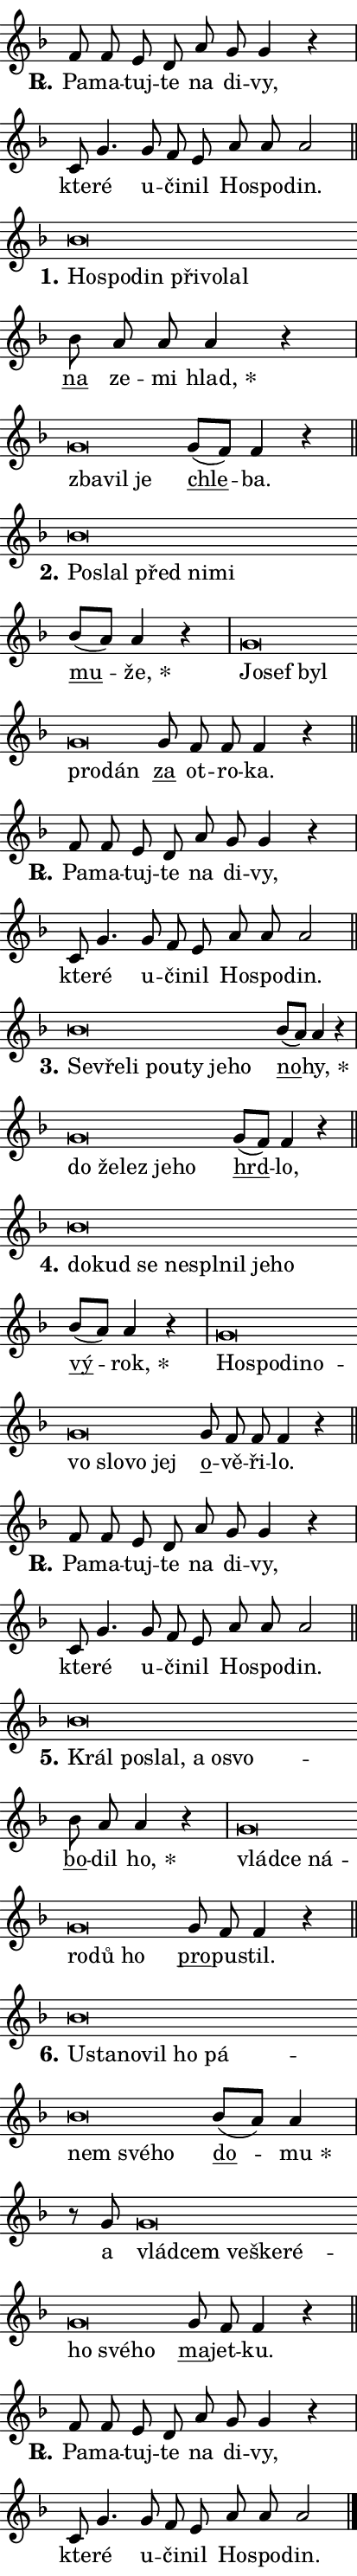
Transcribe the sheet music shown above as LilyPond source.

\version "2.22.1"
\header { tagline = "" }
\paper {
  indent = 0\cm
  top-margin = 0\cm
  right-margin = 0\cm
  bottom-margin = 0\cm
  left-margin = 0\cm
  paper-width = 7\cm
  page-breaking = #ly:one-page-breaking
  system-system-spacing.basic-distance = #11
  score-system-spacing.basic-distance = #11
  ragged-last = ##f
}


%% Author: Thomas Morley
%% https://lists.gnu.org/archive/html/lilypond-user/2020-05/msg00002.html
#(define (line-position grob)
"Returns position of @var[grob} in current system:
   @code{'start}, if at first time-step
   @code{'end}, if at last time-step
   @code{'middle} otherwise
"
  (let* ((col (ly:item-get-column grob))
         (ln (ly:grob-object col 'left-neighbor))
         (rn (ly:grob-object col 'right-neighbor))
         (col-to-check-left (if (ly:grob? ln) ln col))
         (col-to-check-right (if (ly:grob? rn) rn col))
         (break-dir-left
           (and
             (ly:grob-property col-to-check-left 'non-musical #f)
             (ly:item-break-dir col-to-check-left)))
         (break-dir-right
           (and
             (ly:grob-property col-to-check-right 'non-musical #f)
             (ly:item-break-dir col-to-check-right))))
        (cond ((eqv? 1 break-dir-left) 'start)
              ((eqv? -1 break-dir-right) 'end)
              (else 'middle))))

#(define (tranparent-at-line-position vctor)
  (lambda (grob)
  "Relying on @code{line-position} select the relevant enry from @var{vctor}.
Used to determine transparency,"
    (case (line-position grob)
      ((end) (not (vector-ref vctor 0)))
      ((middle) (not (vector-ref vctor 1)))
      ((start) (not (vector-ref vctor 2))))))

noteHeadBreakVisibility =
#(define-music-function (break-visibility)(vector?)
"Makes @code{NoteHead}s transparent relying on @var{break-visibility}"
#{
  \override NoteHead.transparent =
    #(tranparent-at-line-position break-visibility)
#})

#(define delete-ledgers-for-transparent-note-heads
  (lambda (grob)
    "Reads whether a @code{NoteHead} is transparent.
If so this @code{NoteHead} is removed from @code{'note-heads} from
@var{grob}, which is supposed to be @code{LedgerLineSpanner}.
As a result ledgers are not printed for this @code{NoteHead}"
    (let* ((nhds-array (ly:grob-object grob 'note-heads))
           (nhds-list
             (if (ly:grob-array? nhds-array)
                 (ly:grob-array->list nhds-array)
                 '()))
           ;; Relies on the transparent-property being done before
           ;; Staff.LedgerLineSpanner.after-line-breaking is executed.
           ;; This is fragile ...
           (to-keep
             (remove
               (lambda (nhd)
                 (ly:grob-property nhd 'transparent #f))
               nhds-list)))
      ;; TODO find a better method to iterate over grob-arrays, similiar
      ;; to filter/remove etc for lists
      ;; For now rebuilt from scratch
      (set! (ly:grob-object grob 'note-heads)  '())
      (for-each
        (lambda (nhd)
          (ly:pointer-group-interface::add-grob grob 'note-heads nhd))
        to-keep))))

hideNotes = {
  \noteHeadBreakVisibility #begin-of-line-visible
}
unHideNotes = {
  \noteHeadBreakVisibility #all-visible
}

% work-around for resetting accidentals
% https://lilypond.org/doc/v2.23/Documentation/notation/displaying-rhythms#unmetered-music
cadenzaMeasure = {
  \cadenzaOff
  \partial 1024 s1024
  \cadenzaOn
}

#(define-markup-command (accent layout props text) (markup?)
  "Underline accented syllable"
  (interpret-markup layout props
    #{\markup \override #'(offset . 4.3) \underline { #text }#}))

responsum = \markup \concat {
  "R" \hspace #-1.05 \path #0.1 #'((moveto 0 0.07) (lineto 0.9 0.8)) \hspace #0.05 "."
}

\layout {
    \context {
        \Staff
        \remove "Time_signature_engraver"
        \override LedgerLineSpanner.after-line-breaking = #delete-ledgers-for-transparent-note-heads
    }
    \context {
        \Voice {
            \override NoteHead.output-attributes = #'((class . "notehead"))
            \override Hairpin.height = #0.55
        }
    }
    \context {
        \Lyrics {
            \override StanzaNumber.output-attributes = #'((class . "stanzanumber"))
            \override LyricSpace.minimum-distance = #0.9
            \override LyricText.font-name = #"TeX Gyre Schola"
            \override LyricText.font-size = 1
            \override StanzaNumber.font-name = #"TeX Gyre Schola Bold"
            \override StanzaNumber.font-size = 1
        }
    }
}

% magnetic-lyrics.ily
%
%   written by
%     Jean Abou Samra <jean@abou-samra.fr>
%     Werner Lemberg <wl@gnu.org>
%
%   adapted by
%     Jiri Hon <jiri.hon@gmail.com>
%
% Version 2022-Apr-15

% https://www.mail-archive.com/lilypond-user@gnu.org/msg149350.html

#(define (Left_hyphen_pointer_engraver context)
   "Collect syllable-hyphen-syllable occurrences in lyrics and store
them in properties.  This engraver only looks to the left.  For
example, if the lyrics input is @code{foo -- bar}, it does the
following.

@itemize @bullet
@item
Set the @code{text} property of the @code{LyricHyphen} grob between
@q{foo} and @q{bar} to @code{foo}.

@item
Set the @code{left-hyphen} property of the @code{LyricText} grob with
text @q{foo} to the @code{LyricHyphen} grob between @q{foo} and
@q{bar}.
@end itemize

Use this auxiliary engraver in combination with the
@code{lyric-@/text::@/apply-@/magnetic-@/offset!} hook."
   (let ((hyphen #f)
         (text #f))
     (make-engraver
      (acknowledgers
       ((lyric-syllable-interface engraver grob source-engraver)
        (set! text grob)))
      (end-acknowledgers
       ((lyric-hyphen-interface engraver grob source-engraver)
        ;(when (not (grob::has-interface grob 'lyric-space-interface))
          (set! hyphen grob)));)
      ((stop-translation-timestep engraver)
       (when (and text hyphen)
         (ly:grob-set-object! text 'left-hyphen hyphen))
       (set! text #f)
       (set! hyphen #f)))))

#(define (lyric-text::apply-magnetic-offset! grob)
   "If the space between two syllables is less than the value in
property @code{LyricText@/.details@/.squash-threshold}, move the right
syllable to the left so that it gets concatenated with the left
syllable.

Use this function as a hook for
@code{LyricText@/.after-@/line-@/breaking} if the
@code{Left_@/hyphen_@/pointer_@/engraver} is active."
   (let ((hyphen (ly:grob-object grob 'left-hyphen #f)))
     (when hyphen
       (let ((left-text (ly:spanner-bound hyphen LEFT)))
         (when (grob::has-interface left-text 'lyric-syllable-interface)
           (let* ((common (ly:grob-common-refpoint grob left-text X))
                  (this-x-ext (ly:grob-extent grob common X))
                  (left-x-ext
                   (begin
                     ;; Trigger magnetism for left-text.
                     (ly:grob-property left-text 'after-line-breaking)
                     (ly:grob-extent left-text common X)))
                  ;; `delta` is the gap width between two syllables.
                  (delta (- (interval-start this-x-ext)
                            (interval-end left-x-ext)))
                  (details (ly:grob-property grob 'details))
                  (threshold (assoc-get 'squash-threshold details 0.2)))
             (when (< delta threshold)
               (let* (;; We have to manipulate the input text so that
                      ;; ligatures crossing syllable boundaries are not
                      ;; disabled.  For languages based on the Latin
                      ;; script this is essentially a beautification.
                      ;; However, for non-Western scripts it can be a
                      ;; necessity.
                      (lt (ly:grob-property left-text 'text))
                      (rt (ly:grob-property grob 'text))
                      (is-space (grob::has-interface hyphen 'lyric-space-interface))
                      (space (if is-space " " ""))
                      (space-markup (grob-interpret-markup grob " "))
                      (space-size (interval-length (ly:stencil-extent space-markup X)))
                      (extra-delta (if is-space space-size 0))
                      ;; Append new syllable.
                      (ltrt-space (if (and (string? lt) (string? rt))
                                (string-append lt space rt)
                                (make-concat-markup (list lt space rt))))
                      ;; Right-align `ltrt` to the right side.
                      (ltrt-space-markup (grob-interpret-markup
                               grob
                               (make-translate-markup
                                (cons (interval-length this-x-ext) 0)
                                (make-right-align-markup ltrt-space)))))
                 (begin
                   ;; Don't print `left-text`.
                   (ly:grob-set-property! left-text 'stencil #f)
                   ;; Set text and stencil (which holds all collected
                   ;; syllables so far) and shift it to the left.
                   (ly:grob-set-property! grob 'text ltrt-space)
                   (ly:grob-set-property! grob 'stencil ltrt-space-markup)
                   (ly:grob-translate-axis! grob (- (- delta extra-delta)) X))))))))))


#(define (lyric-hyphen::displace-bounds-first grob)
   ;; Make very sure this callback isn't triggered too early.
   (let ((left (ly:spanner-bound grob LEFT))
         (right (ly:spanner-bound grob RIGHT)))
     (ly:grob-property left 'after-line-breaking)
     (ly:grob-property right 'after-line-breaking)
     (ly:lyric-hyphen::print grob)))

squashThreshold = #0.4

\layout {
  \context {
    \Lyrics
    \consists #Left_hyphen_pointer_engraver
    \override LyricText.after-line-breaking =
      #lyric-text::apply-magnetic-offset!
    \override LyricHyphen.stencil = #lyric-hyphen::displace-bounds-first
    \override LyricText.details.squash-threshold = \squashThreshold
    \override LyricHyphen.minimum-distance = 0
    \override LyricHyphen.minimum-length = \squashThreshold
  }
}

squash = \override LyricText.details.squash-threshold = 9999
unSquash = \override LyricText.details.squash-threshold = \squashThreshold

left = \override LyricText.self-alignment-X = #LEFT
unLeft = \revert LyricText.self-alignment-X

starOffset = #(lambda (grob) 
                (let ((x_offset (ly:self-alignment-interface::aligned-on-x-parent grob)))
                  (if (= x_offset 0) 0 (+ x_offset 1.2))))

star = #(define-music-function (syllable)(string?)
"Append star separator at the end of a syllable"
#{
  \once \override LyricText.X-offset = #starOffset
  \lyricmode { \markup {
    #syllable
    \override #'((font-name . "TeX Gyre Schola Bold")) \hspace #0.2 \lower #0.65 \larger "*"
  } }
#})

starAccent = #(define-music-function (syllable)(string?)
"Append star separator at the end of a syllable and make accent"
#{
  \once \override LyricText.X-offset = #starOffset
  \lyricmode { \markup {
    \accent #syllable
    \override #'((font-name . "TeX Gyre Schola Bold")) \hspace #0.2 \lower #0.65 \larger "*"
  } }
#})

breath = #(define-music-function (syllable)(string?)
"Append breathing indicator at the end of a syllable"
#{
  \lyricmode { \markup { #syllable "+" } }
#})

optionalBreath = #(define-music-function (syllable)(string?)
"Append optional breathing indicator at the end of a syllable"
#{
  \lyricmode { \markup { #syllable "(+)" } }
#})


\score {
    <<
        \new Voice = "melody" { \cadenzaOn \key f \major \relative { f'8 f e d a' g g4 r \cadenzaMeasure \bar "|" c,8 g'4. \bar "" g8 f e \bar "" a a a2 \cadenzaMeasure \bar "||" \break }
\relative { bes'\breve*1/16 \hideNotes \breve*1/16 \bar "" \breve*1/16 \bar "" \breve*1/16 \bar "" \breve*1/16 \breve*1/16 \bar "" \unHideNotes \bar "" bes8 a a a4 r \cadenzaMeasure \bar "|" g\breve*1/16 \hideNotes \breve*1/16 \breve*1/16 \bar "" \unHideNotes \bar "" g8[( f)] f4 r \cadenzaMeasure \bar "||" \break }
\relative { bes'\breve*1/16 \hideNotes \breve*1/16 \bar "" \breve*1/16 \bar "" \breve*1/16 \breve*1/16 \bar "" \unHideNotes \bar "" bes8[( a)] a4 r \cadenzaMeasure \bar "|" g\breve*1/16 \hideNotes \breve*1/16 \bar "" \breve*1/16 \bar "" \breve*1/16 \breve*1/16 \bar "" \unHideNotes \bar "" g8 f f f4 r \cadenzaMeasure \bar "||" \break }
\relative { f'8 f e d a' g g4 r \cadenzaMeasure \bar "|" c,8 g'4. \bar "" g8 f e \bar "" a a a2 \cadenzaMeasure \bar "||" \break }
\relative { bes'\breve*1/16 \hideNotes \breve*1/16 \bar "" \breve*1/16 \bar "" \breve*1/16 \bar "" \breve*1/16 \bar "" \breve*1/16 \breve*1/16 \bar "" \unHideNotes \bar "" bes8[( a)] a4 r \cadenzaMeasure \bar "|" g\breve*1/16 \hideNotes \breve*1/16 \bar "" \breve*1/16 \bar "" \breve*1/16 \breve*1/16 \bar "" \unHideNotes \bar "" g8[( f)] f4 r \cadenzaMeasure \bar "||" \break }
\relative { bes'\breve*1/16 \hideNotes \breve*1/16 \bar "" \breve*1/16 \bar "" \breve*1/16 \bar "" \breve*1/16 \bar "" \breve*1/16 \bar "" \breve*1/16 \breve*1/16 \bar "" \unHideNotes \bar "" bes8[( a)] a4 r \cadenzaMeasure \bar "|" g\breve*1/16 \hideNotes \breve*1/16 \bar "" \breve*1/16 \bar "" \breve*1/16 \bar "" \breve*1/16 \bar "" \breve*1/16 \bar "" \breve*1/16 \breve*1/16 \bar "" \unHideNotes \bar "" g8 f f f4 r \cadenzaMeasure \bar "||" \break }
\relative { f'8 f e d a' g g4 r \cadenzaMeasure \bar "|" c,8 g'4. \bar "" g8 f e \bar "" a a a2 \cadenzaMeasure \bar "||" \break }
\relative { bes'\breve*1/16 \hideNotes \breve*1/16 \bar "" \breve*1/16 \bar "" \breve*1/16 \bar "" \breve*1/16 \breve*1/16 \bar "" \unHideNotes \bar "" bes8 a a4 r \cadenzaMeasure \bar "|" g\breve*1/16 \hideNotes \breve*1/16 \bar "" \breve*1/16 \bar "" \breve*1/16 \bar "" \breve*1/16 \breve*1/16 \bar "" \unHideNotes \bar "" g8 f f4 r \cadenzaMeasure \bar "||" \break }
\relative { bes'\breve*1/16 \hideNotes \breve*1/16 \bar "" \breve*1/16 \bar "" \breve*1/16 \bar "" \breve*1/16 \bar "" \breve*1/16 \bar "" \breve*1/16 \bar "" \breve*1/16 \breve*1/16 \bar "" \unHideNotes \bar "" bes8[( a)] a4 \cadenzaMeasure \bar "|" r8 g g\breve*1/16 \hideNotes \breve*1/16 \bar "" \breve*1/16 \bar "" \breve*1/16 \bar "" \breve*1/16 \bar "" \breve*1/16 \bar "" \breve*1/16 \breve*1/16 \bar "" \unHideNotes \bar "" g8 f f4 r \cadenzaMeasure \bar "||" \break }
\relative { f'8 f e d a' g g4 r \cadenzaMeasure \bar "|" c,8 g'4. \bar "" g8 f e \bar "" a a a2 \cadenzaMeasure \bar "||" \break } \bar "|." }
        \new Lyrics \lyricsto "melody" { \lyricmode { \set stanza = \responsum
Pa -- ma -- tuj -- te na di -- vy, kte -- ré u -- či -- nil Ho -- spo -- din.
\set stanza = "1."
\left Ho -- \squash spo -- din při -- vo -- lal \unLeft \unSquash \markup \accent na ze -- mi \star hlad, \left zba -- \squash vil je \unLeft \unSquash \markup \accent chle -- ba.
\set stanza = "2."
\left Po -- \squash slal před ni -- mi \unLeft \unSquash \markup \accent mu -- \star že, \left Jo -- \squash sef byl pro -- dán \unLeft \unSquash \markup \accent za ot -- ro -- ka.
\set stanza = \responsum
Pa -- ma -- tuj -- te na di -- vy, kte -- ré u -- či -- nil Ho -- spo -- din.
\set stanza = "3."
\left Se -- \squash vře -- li pou -- ty je -- ho \unLeft \unSquash \markup \accent no -- \star hy, \left do \squash že -- lez je -- ho \unLeft \unSquash \markup \accent hrd -- lo,
\set stanza = "4."
\left do -- \squash kud se nes -- pl -- nil je -- ho \unLeft \unSquash \markup \accent vý -- \star rok, \left Ho -- \squash spo -- di -- no -- vo slo -- vo jej \unLeft \unSquash \markup \accent o -- vě -- ři -- lo.
\set stanza = \responsum
Pa -- ma -- tuj -- te na di -- vy, kte -- ré u -- či -- nil Ho -- spo -- din.
\set stanza = "5."
\left Král \squash po -- slal, a o -- svo -- \unLeft \unSquash \markup \accent bo -- dil \star ho, \left vlád -- \squash ce ná -- ro -- dů ho \unLeft \unSquash \markup \accent pro -- pu -- stil.
\set stanza = "6."
\left U -- \squash sta -- no -- vil ho pá -- nem své -- ho \unLeft \unSquash \markup \accent do -- \star mu a \left vlád -- \squash cem ve -- ške -- ré -- ho své -- ho \unLeft \unSquash \markup \accent ma -- jet -- ku.
\set stanza = \responsum
Pa -- ma -- tuj -- te na di -- vy, kte -- ré u -- či -- nil Ho -- spo -- din. } }
    >>
    \layout {}
}
